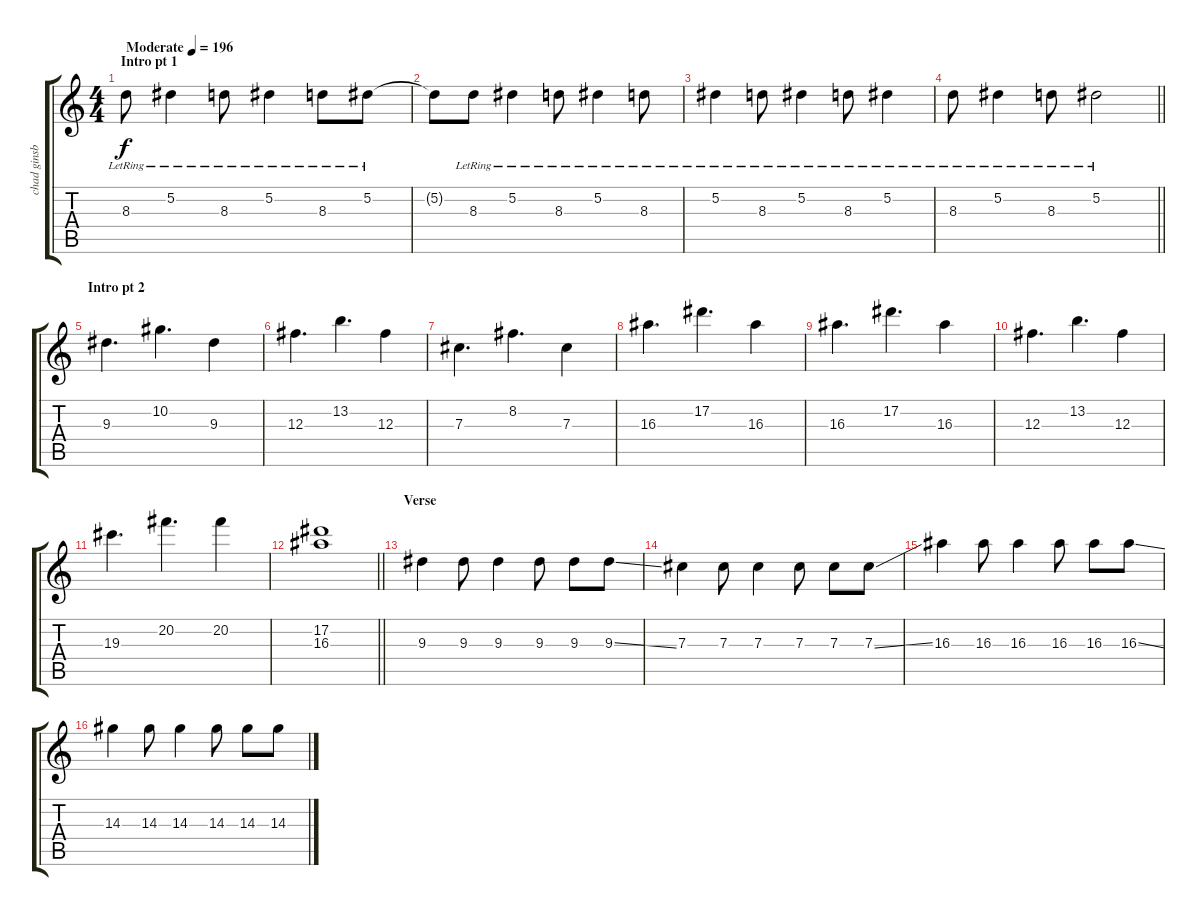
\track ("chad ginsburg 2" "chad ginsb") {instrument distortionguitar}
\staff {score tabs}
\tuning (Eb4 Bb3 Gb3 Db3 Ab2 Eb2) {hide}
\ts (4 4)
\section ("" "Intro pt 1")
\tempo (196 "Moderate")
\clef g2
\ks c
8.3{lr}.8{dy f instrument distortionguitar} 5.2{lr}.4 8.3{lr}.8 5.2{lr}.4 8.3{lr}.8 5.2{lr}.8 |
5.2{t}.8 8.3{lr}.8 5.2{lr}.4 8.3{lr}.8 5.2{lr}.4 8.3{lr}.8 |
5.2{lr}.4 8.3{lr}.8 5.2{lr}.4 8.3{lr}.8 5.2{lr}.4 |
\barLineRight lightlight
8.3{lr}.8 5.2{lr}.4 8.3{lr}.8 5.2{lr}.2 |
\section ("" "Intro pt 2")
9.3.4{d} 10.2.4{d} 9.3.4 |
12.3.4{d} 13.2.4{d} 12.3.4 |
7.3.4{d} 8.2.4{d} 7.3.4 |
16.3.4{d} 17.2.4{d} 16.3.4 |
16.3.4{d} 17.2.4{d} 16.3.4 |
12.3.4{d} 13.2.4{d} 12.3.4 |
19.3.4{d} 20.2.4{d} 20.2.4 |
\barLineRight lightlight
(17.2 16.3).1 |
\section ("" "Verse")
9.3.4 9.3.8 9.3.4 9.3.8 9.3.8 9.3{ss}.8 |
7.3.4 7.3.8 7.3.4 7.3.8 7.3.8 7.3{ss}.8 |
16.3.4 16.3.8 16.3.4 16.3.8 16.3.8 16.3{ss}.8 |
14.3.4 14.3.8 14.3.4 14.3.8 14.3.8 14.3{ss}.8
